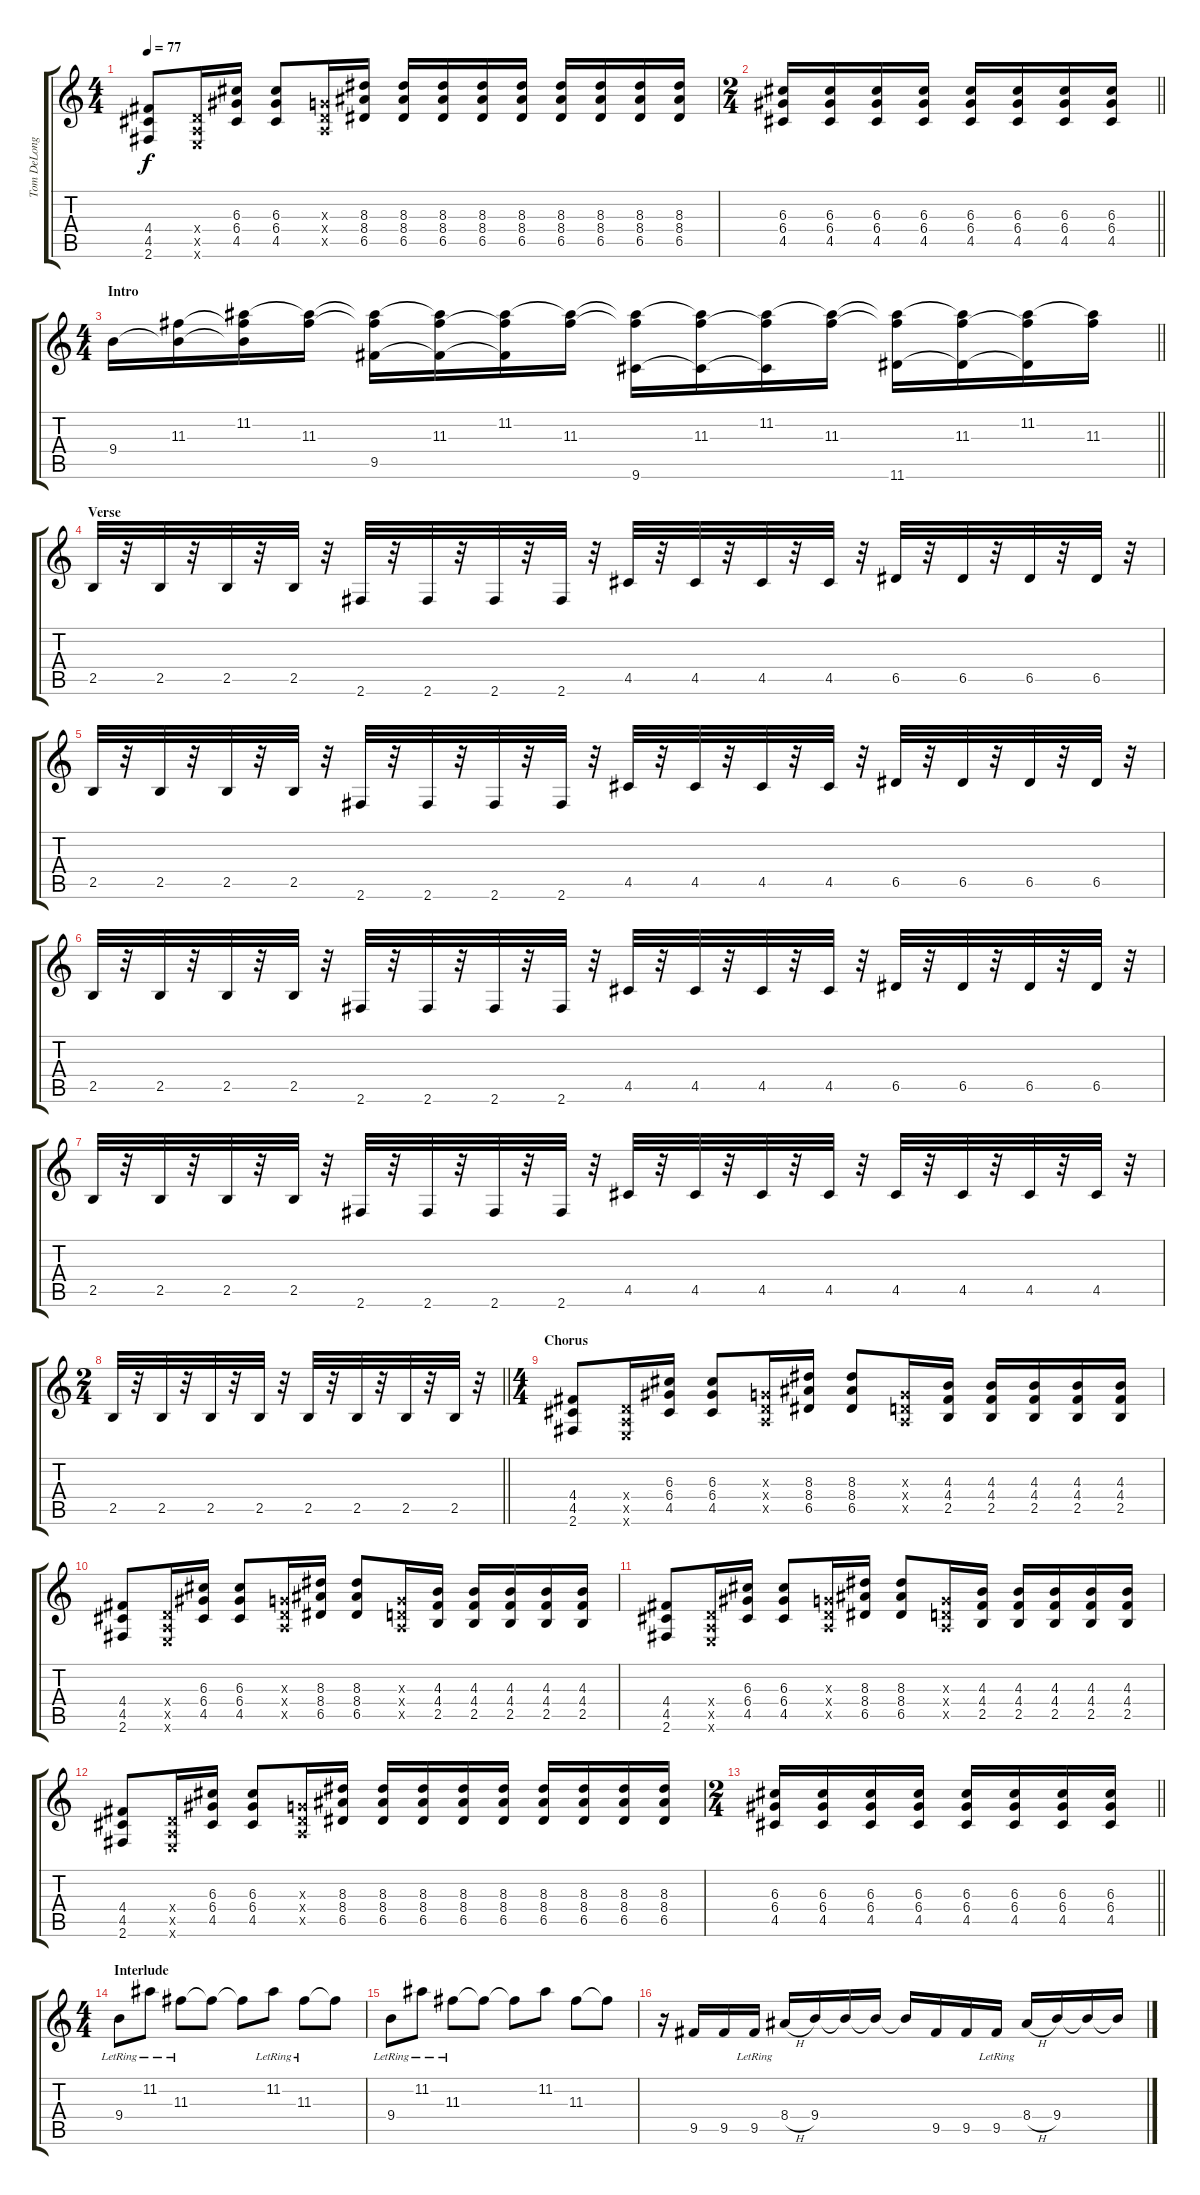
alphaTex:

\track ("Tom DeLonge (Standard)" "Tom DeLong") {instrument distortionguitar}
\staff {score tabs}
\tuning (E4 B3 G3 D3 A2 E2) {hide}
\ts (4 4)
\tempo 77
\clef g2
\ks c
(4.4 4.5 2.6).8{dy f instrument distortionguitar} (0.4{x} 0.5{x} 0.6{x}).16 (6.3 6.4 4.5).16 (6.3 6.4 4.5).8 (0.3{x} 0.4{x} 0.5{x}).16 (8.3 8.4 6.5).16 (8.3 8.4 6.5).16 (8.3 8.4 6.5).16 (8.3 8.4 6.5).16 (8.3 8.4 6.5).16 (8.3 8.4 6.5).16 (8.3 8.4 6.5).16 (8.3 8.4 6.5).16 (8.3 8.4 6.5).16 |
\ts (2 4)
\barLineRight lightlight
(6.3 6.4 4.5).16 (6.3 6.4 4.5).16 (6.3 6.4 4.5).16 (6.3 6.4 4.5).16 (6.3 6.4 4.5).16 (6.3 6.4 4.5).16 (6.3 6.4 4.5).16 (6.3 6.4 4.5).16 |
\ts (4 4)
\section ("" "Intro")
\barLineRight lightlight
9.4.16{instrument electricguitarclean} (11.3 9.4{t}).16 (11.2 11.3{t} 9.4{t}).16 (11.2{t} 11.3).16 (11.2{t} 11.3{t} 9.5).16 (11.2{t} 11.3 9.5{t}).16 (11.2 11.3{t} 9.5{t}).16 (11.2{t} 11.3).16 (11.2{t} 11.3{t} 9.6).16 (11.2{t} 11.3 9.6{t}).16 (11.2 11.3{t} 9.6{t}).16 (11.2{t} 11.3).16 (11.2{t} 11.3{t} 11.6).16 (11.2{t} 11.3 11.6{t}).16 (11.2 11.3{t} 11.6{t}).16 (11.2{t} 11.3).16 |
\section ("" "Verse")
2.5.32{instrument distortionguitar} r.32 2.5.32 r.32 2.5.32 r.32 2.5.32 r.32 2.6.32 r.32 2.6.32 r.32 2.6.32 r.32 2.6.32 r.32 4.5.32 r.32 4.5.32 r.32 4.5.32 r.32 4.5.32 r.32 6.5.32 r.32 6.5.32 r.32 6.5.32 r.32 6.5.32 r.32 |
2.5.32{instrument distortionguitar} r.32 2.5.32 r.32 2.5.32 r.32 2.5.32 r.32 2.6.32 r.32 2.6.32 r.32 2.6.32 r.32 2.6.32 r.32 4.5.32 r.32 4.5.32 r.32 4.5.32 r.32 4.5.32 r.32 6.5.32 r.32 6.5.32 r.32 6.5.32 r.32 6.5.32 r.32 |
2.5.32{instrument distortionguitar} r.32 2.5.32 r.32 2.5.32 r.32 2.5.32 r.32 2.6.32 r.32 2.6.32 r.32 2.6.32 r.32 2.6.32 r.32 4.5.32 r.32 4.5.32 r.32 4.5.32 r.32 4.5.32 r.32 6.5.32 r.32 6.5.32 r.32 6.5.32 r.32 6.5.32 r.32 |
2.5.32{instrument distortionguitar} r.32 2.5.32 r.32 2.5.32 r.32 2.5.32 r.32 2.6.32 r.32 2.6.32 r.32 2.6.32 r.32 2.6.32 r.32 4.5.32 r.32 4.5.32 r.32 4.5.32 r.32 4.5.32 r.32 4.5.32 r.32 4.5.32 r.32 4.5.32 r.32 4.5.32 r.32 |
\ts (2 4)
\barLineRight lightlight
2.5.32 r.32 2.5.32 r.32 2.5.32 r.32 2.5.32 r.32 2.5.32 r.32 2.5.32 r.32 2.5.32 r.32 2.5.32 r.32 |
\ts (4 4)
\section ("" "Chorus")
(4.4 4.5 2.6).8{instrument distortionguitar} (0.4{x} 0.5{x} 0.6{x}).16 (6.3 6.4 4.5).16 (6.3 6.4 4.5).8 (0.3{x} 0.4{x} 0.5{x}).16 (8.3 8.4 6.5).16 (8.3 8.4 6.5).8 (0.3{x} 0.4{x} 0.5{x}).16 (4.3 4.4 2.5).16 (4.3 4.4 2.5).16 (4.3 4.4 2.5).16 (4.3 4.4 2.5).16 (4.3 4.4 2.5).16 |
(4.4 4.5 2.6).8{instrument distortionguitar} (0.4{x} 0.5{x} 0.6{x}).16 (6.3 6.4 4.5).16 (6.3 6.4 4.5).8 (0.3{x} 0.4{x} 0.5{x}).16 (8.3 8.4 6.5).16 (8.3 8.4 6.5).8 (0.3{x} 0.4{x} 0.5{x}).16 (4.3 4.4 2.5).16 (4.3 4.4 2.5).16 (4.3 4.4 2.5).16 (4.3 4.4 2.5).16 (4.3 4.4 2.5).16 |
(4.4 4.5 2.6).8{instrument distortionguitar} (0.4{x} 0.5{x} 0.6{x}).16 (6.3 6.4 4.5).16 (6.3 6.4 4.5).8 (0.3{x} 0.4{x} 0.5{x}).16 (8.3 8.4 6.5).16 (8.3 8.4 6.5).8 (0.3{x} 0.4{x} 0.5{x}).16 (4.3 4.4 2.5).16 (4.3 4.4 2.5).16 (4.3 4.4 2.5).16 (4.3 4.4 2.5).16 (4.3 4.4 2.5).16 |
(4.4 4.5 2.6).8{instrument distortionguitar} (0.4{x} 0.5{x} 0.6{x}).16 (6.3 6.4 4.5).16 (6.3 6.4 4.5).8 (0.3{x} 0.4{x} 0.5{x}).16 (8.3 8.4 6.5).16 (8.3 8.4 6.5).16 (8.3 8.4 6.5).16 (8.3 8.4 6.5).16 (8.3 8.4 6.5).16 (8.3 8.4 6.5).16 (8.3 8.4 6.5).16 (8.3 8.4 6.5).16 (8.3 8.4 6.5).16 |
\ts (2 4)
\barLineRight lightlight
(6.3 6.4 4.5).16 (6.3 6.4 4.5).16 (6.3 6.4 4.5).16 (6.3 6.4 4.5).16 (6.3 6.4 4.5).16 (6.3 6.4 4.5).16 (6.3 6.4 4.5).16 (6.3 6.4 4.5).16 |
\ts (4 4)
\section ("" "Interlude")
9.4{lr}.8{instrument electricguitarclean} 11.2{lr}.8 11.3{lr}.8 11.3{t}.8 11.3{t}.8 11.2{lr}.8 11.3{lr}.8 11.3{t}.8 |
9.4{lr}.8{instrument electricguitarclean} 11.2{lr}.8 11.3{lr}.8 11.3{t}.8 11.3{t}.8 11.2.8 11.3.8 11.3{t}.8 |
r.16 9.5.16 9.5.16 9.5{lr}.16 8.4{h}.16 9.4.16 9.4{t}.16 9.4{t}.16 9.4{t}.16 9.5.16 9.5.16 9.5{lr}.16 8.4{h}.16 9.4.16 9.4{t}.16 9.4{t}.16
